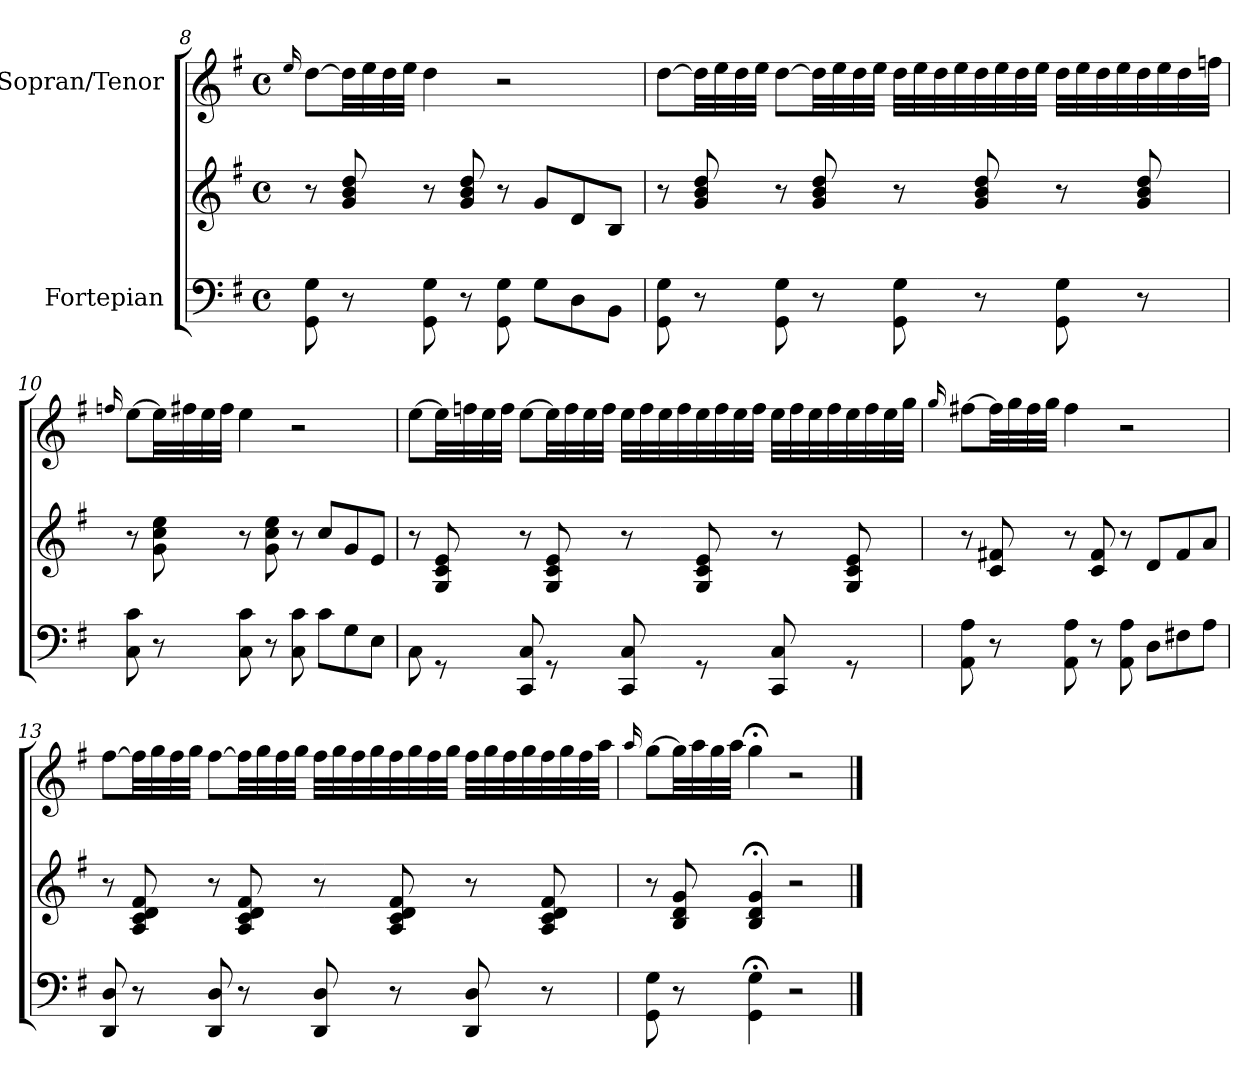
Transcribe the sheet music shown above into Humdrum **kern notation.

**kern	**kern	**kern
*part2	*part2	*part1
*staff3	*staff2	*staff1
*I"Fortepian	*	*I"Sopran/Tenor
*clefF4	*clefG2	*clefG2
*k[f#]	*k[f#]	*k[f#]
*M4/4	*M4/4	*M4/4
*met(c)	*met(c)	*met(c)
=8	=8	=8
.	.	16qqee/
8GG\ 8G\	8r	[8dd\L
8r	8g/ 8b/ 8dd/	32dd\LL]
.	.	32ee\
.	.	32dd\
.	.	32ee\JJJ
8GG\ 8G\	8r	4dd\
8r	8g/ 8b/ 8dd/	.
8GG\ 8G\	8r	2r
8G\L	8g/L	.
8D\	8d/	.
8BB\J	8B/J	.
=9	=9	=9
8GG\ 8G\	8r	[8dd\L
8r	8g/ 8b/ 8dd/	32dd\LL]
.	.	32ee\
.	.	32dd\
.	.	32ee\JJJ
8GG\ 8G\	8r	[8dd\L
8r	8g/ 8b/ 8dd/	32dd\LL]
.	.	32ee\
.	.	32dd\
.	.	32ee\JJJ
8GG\ 8G\	8r	32dd\LLL
.	.	32ee\
.	.	32dd\
.	.	32ee\
8r	8g/ 8b/ 8dd/	32dd\
.	.	32ee\
.	.	32dd\
.	.	32ee\JJJ
8GG\ 8G\	8r	32dd\LLL
.	.	32ee\
.	.	32dd\
.	.	32ee\
8r	8g/ 8b/ 8dd/	32dd\
.	.	32ee\
.	.	32dd\
.	.	32ffn\JJJ
=10	=10	=10
.	.	16qqffn/
8C\ 8c\	8r	[8ee\L
8r	8g\ 8cc\ 8ee\	32ee\LL]
.	.	32ff#X\
.	.	32ee\
.	.	32ff#\JJJ
8C\ 8c\	8r	4ee\
8r	8g\ 8cc\ 8ee\	.
8C\ 8c\	8r	2r
8c\L	8cc/L	.
8G\	8g/	.
8E\J	8e/J	.
=11	=11	=11
8C\	8r	[8ee\L
8rGG	8G/ 8c/ 8e/	32ee\LL]
.	.	32ffn\
.	.	32ee\
.	.	32ff\JJJ
8CC/ 8C/	8r	[8ee\L
8rGG	8G/ 8c/ 8e/	32ee\LL]
.	.	32ff\
.	.	32ee\
.	.	32ff\JJJ
8CC/ 8C/	8r	32ee\LLL
.	.	32ff\
.	.	32ee\
.	.	32ff\
8rGG	8G/ 8c/ 8e/	32ee\
.	.	32ff\
.	.	32ee\
.	.	32ff\JJJ
8CC/ 8C/	8r	32ee\LLL
.	.	32ff\
.	.	32ee\
.	.	32ff\
8rGG	8G/ 8c/ 8e/	32ee\
.	.	32ff\
.	.	32ee\
.	.	32gg\JJJ
=12	=12	=12
.	.	16qqgg/
8AA\ 8A\	8r	[8ff#X\L
8r	8c/ 8f#X/	32ff#\LL]
.	.	32gg\
.	.	32ff#\
.	.	32gg\JJJ
8AA\ 8A\	8r	4ff#\
8r	8c/ 8f#/	.
8AA\ 8A\	8r	2r
8D\L	8d/L	.
8F#X\	8f#/	.
8A\J	8a/J	.
=13	=13	=13
8DD/ 8D/	8r	[8ff#\L
8r	8A/ 8c/ 8d/ 8f#/	32ff#\LL]
.	.	32gg\
.	.	32ff#\
.	.	32gg\JJJ
8DD/ 8D/	8r	[8ff#\L
8r	8A/ 8c/ 8d/ 8f#/	32ff#\LL]
.	.	32gg\
.	.	32ff#\
.	.	32gg\JJJ
8DD/ 8D/	8r	32ff#\LLL
.	.	32gg\
.	.	32ff#\
.	.	32gg\
8r	8A/ 8c/ 8d/ 8f#/	32ff#\
.	.	32gg\
.	.	32ff#\
.	.	32gg\JJJ
8DD/ 8D/	8r	32ff#\LLL
.	.	32gg\
.	.	32ff#\
.	.	32gg\
8r	8A/ 8c/ 8d/ 8f#/	32ff#\
.	.	32gg\
.	.	32ff#\
.	.	32aa\JJJ
=14	=14	=14
.	.	16qqaa/
8GG\ 8G\	8r	[8gg\L
8r	8B/ 8d/ 8g/	32gg\LL]
.	.	32aa\
.	.	32gg\
.	.	32aa\JJJ
4GG;<\ 4G;<\	4B;</ 4d;</ 4g;</	4gg;<\
2r	2r	2r
==	==	==
*-	*-	*-
